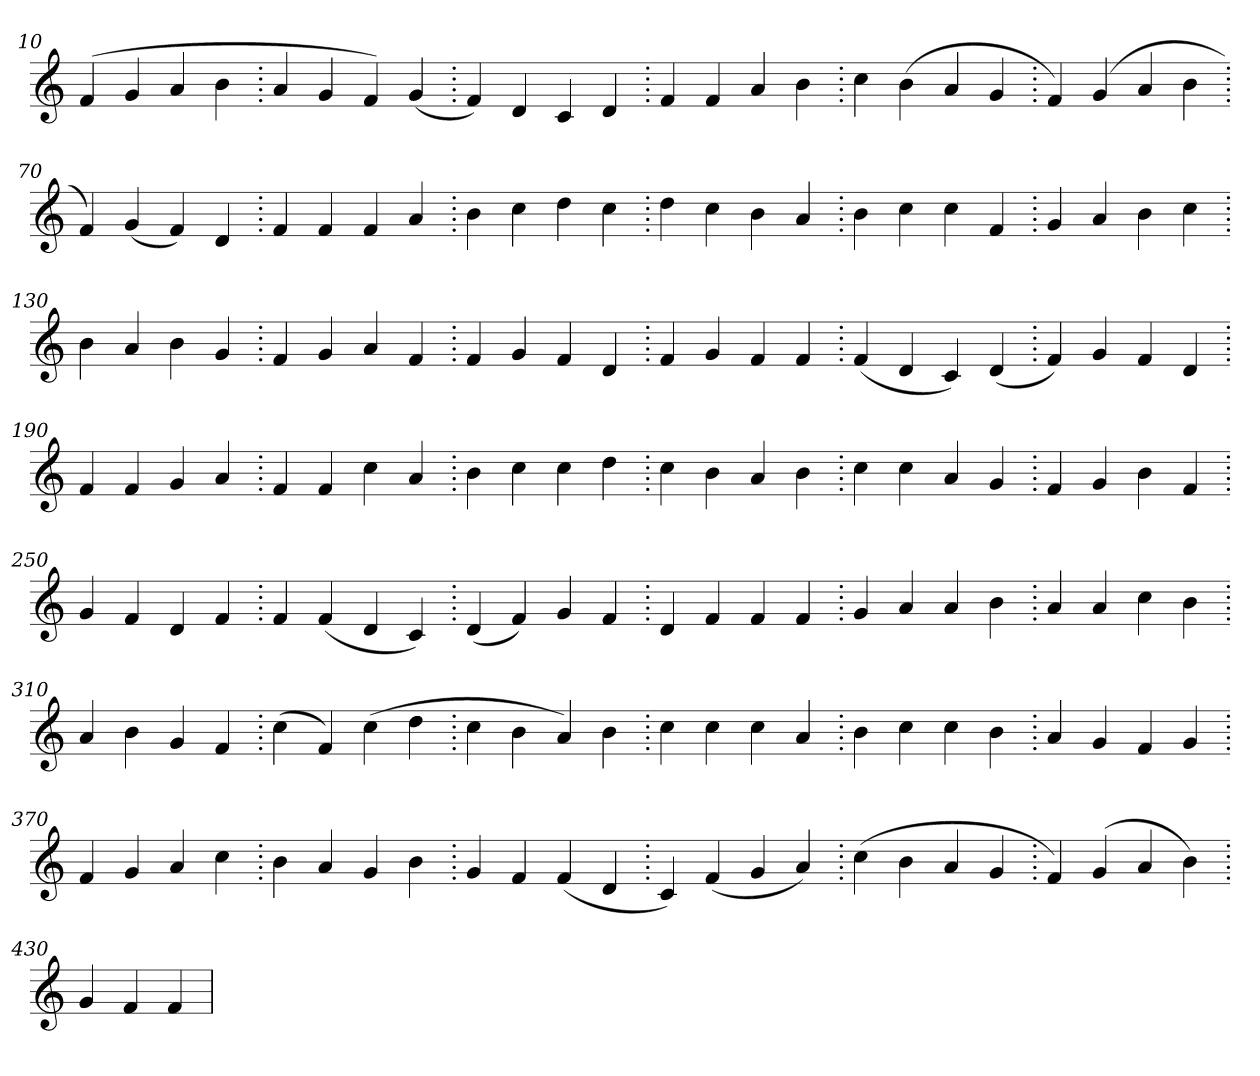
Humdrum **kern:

**kern
*part1
*staff1
*clefG2
=10.
(>4f
4g
4a
4b
=20.
4a
4g
4f)
(>4g
=30.
4f)
4d
4c
4d
=40.
4f
4f
4a
4b
=50.
4cc
(>4b
4a
4g
=60.
4f)
(>4g
4a
4b
=70.
4f)
(>4g
4f)
4d
=80.
4f
4f
4f
4a
=90.
4b
4cc
4dd
4cc
=100.
4dd
4cc
4b
4a
=110.
4b
4cc
4cc
4f
=120.
4g
4a
4b
4cc
=130.
4b
4a
4b
4g
=140.
4f
4g
4a
4f
=150.
4f
4g
4f
4d
=160.
4f
4g
4f
4f
=170.
(>4f
4d
4c)
(>4d
=180.
4f)
4g
4f
4d
=190.
4f
4f
4g
4a
=200.
4f
4f
4cc
4a
=210.
4b
4cc
4cc
4dd
=220.
4cc
4b
4a
4b
=230.
4cc
4cc
4a
4g
=240.
4f
4g
4b
4f
=250.
4g
4f
4d
4f
=260.
4f
(>4f
4d
4c)
=270.
(>4d
4f)
4g
4f
=280.
4d
4f
4f
4f
=290.
4g
4a
4a
4b
=300.
4a
4a
4cc
4b
=310.
4a
4b
4g
4f
=320.
(>4cc
4f)
(>4cc
4dd
=330.
4cc
4b
4a)
4b
=340.
4cc
4cc
4cc
4a
=350.
4b
4cc
4cc
4b
=360.
4a
4g
4f
4g
=370.
4f
4g
4a
4cc
=380.
4b
4a
4g
4b
=390.
4g
4f
(>4f
4d
=400.
4c)
(>4f
4g
4a)
=410.
(>4cc
4b
4a
4g
=420.
4f)
(>4g
4a
4b)
=430.
4g
4f
4f
=
*-
